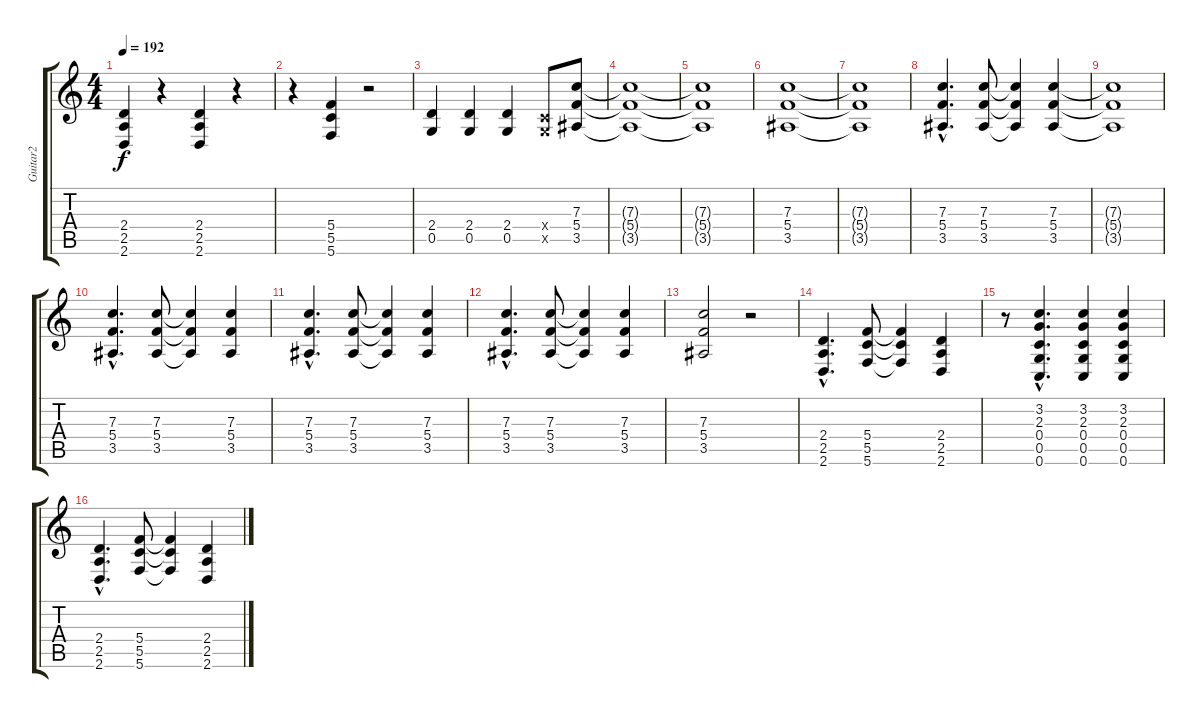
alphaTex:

\track ("Guitar2" "Guitar2") {instrument distortionguitar}
\staff {score tabs}
\tuning (D4 A3 F3 C3 G2 C2) {hide}
\ts (4 4)
\tempo 192
\clef g2
\ks c
(2.4 2.5 2.6).4{dy f} r.4 (2.4 2.5 2.6).4 r.4 |
r.4 (5.4 5.5 5.6).4 r.2 |
(2.4 0.5).4 (2.4 0.5).4 (2.4 0.5).4 (0.4{x} 0.5{x}).8 (7.3 5.4 3.5).8 |
(7.3{t} 5.4{t} 3.5{t}).1 |
(7.3{t} 5.4{t} 3.5{t}).1 |
(7.3 5.4 3.5).1 |
(7.3{t} 5.4{t} 3.5{t}).1 |
(7.3{hac} 5.4{hac} 3.5{hac}).4{d} (7.3 5.4 3.5).8 (7.3{t} 5.4{t} 3.5{t}).4 (7.3 5.4 3.5).4 |
(7.3{t} 5.4{t} 3.5{t}).1 |
(7.3{hac} 5.4{hac} 3.5{hac}).4{d} (7.3 5.4 3.5).8 (7.3{t} 5.4{t} 3.5{t}).4 (7.3 5.4 3.5).4 |
(7.3{hac} 5.4{hac} 3.5{hac}).4{d} (7.3 5.4 3.5).8 (7.3{t} 5.4{t} 3.5{t}).4 (7.3 5.4 3.5).4 |
(7.3{hac} 5.4{hac} 3.5{hac}).4{d} (7.3 5.4 3.5).8 (7.3{t} 5.4{t} 3.5{t}).4 (7.3 5.4 3.5).4 |
(7.3 5.4 3.5).2 r.2 |
(2.4{hac} 2.5{hac} 2.6{hac}).4{d} (5.4 5.5 5.6).8 (5.4{t} 5.5{t} 5.6{t}).4 (2.4 2.5 2.6).4 |
r.8 (3.2{hac} 2.3{hac} 0.4{hac} 0.5{hac} 0.6{hac}).4{d} (3.2 2.3 0.4 0.5 0.6).4 (3.2 2.3 0.4 0.5 0.6).4 |
(2.4{hac} 2.5{hac} 2.6{hac}).4{d} (5.4 5.5 5.6).8 (5.4{t} 5.5{t} 5.6{t}).4 (2.4 2.5 2.6).4
